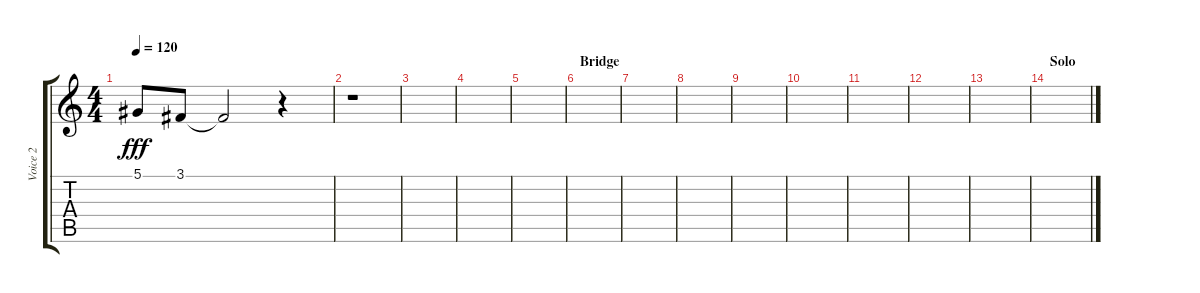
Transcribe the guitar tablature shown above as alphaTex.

\track ("Voice 2" "Voice 2") {instrument sopranosax}
\staff {score tabs}
\tuning (Eb4 Bb3 Gb3 Db3 Ab2 Eb2) {hide}
\ts (4 4)
\tempo 120
\clef g2
\ks c
5.1.8{dy fff} 3.1.8 3.1{t}.2 r.4 |
r.1 |
|
|
|
\section ("" "Bridge")
|
|
|
|
|
|
|
|
\section ("" "Solo")
